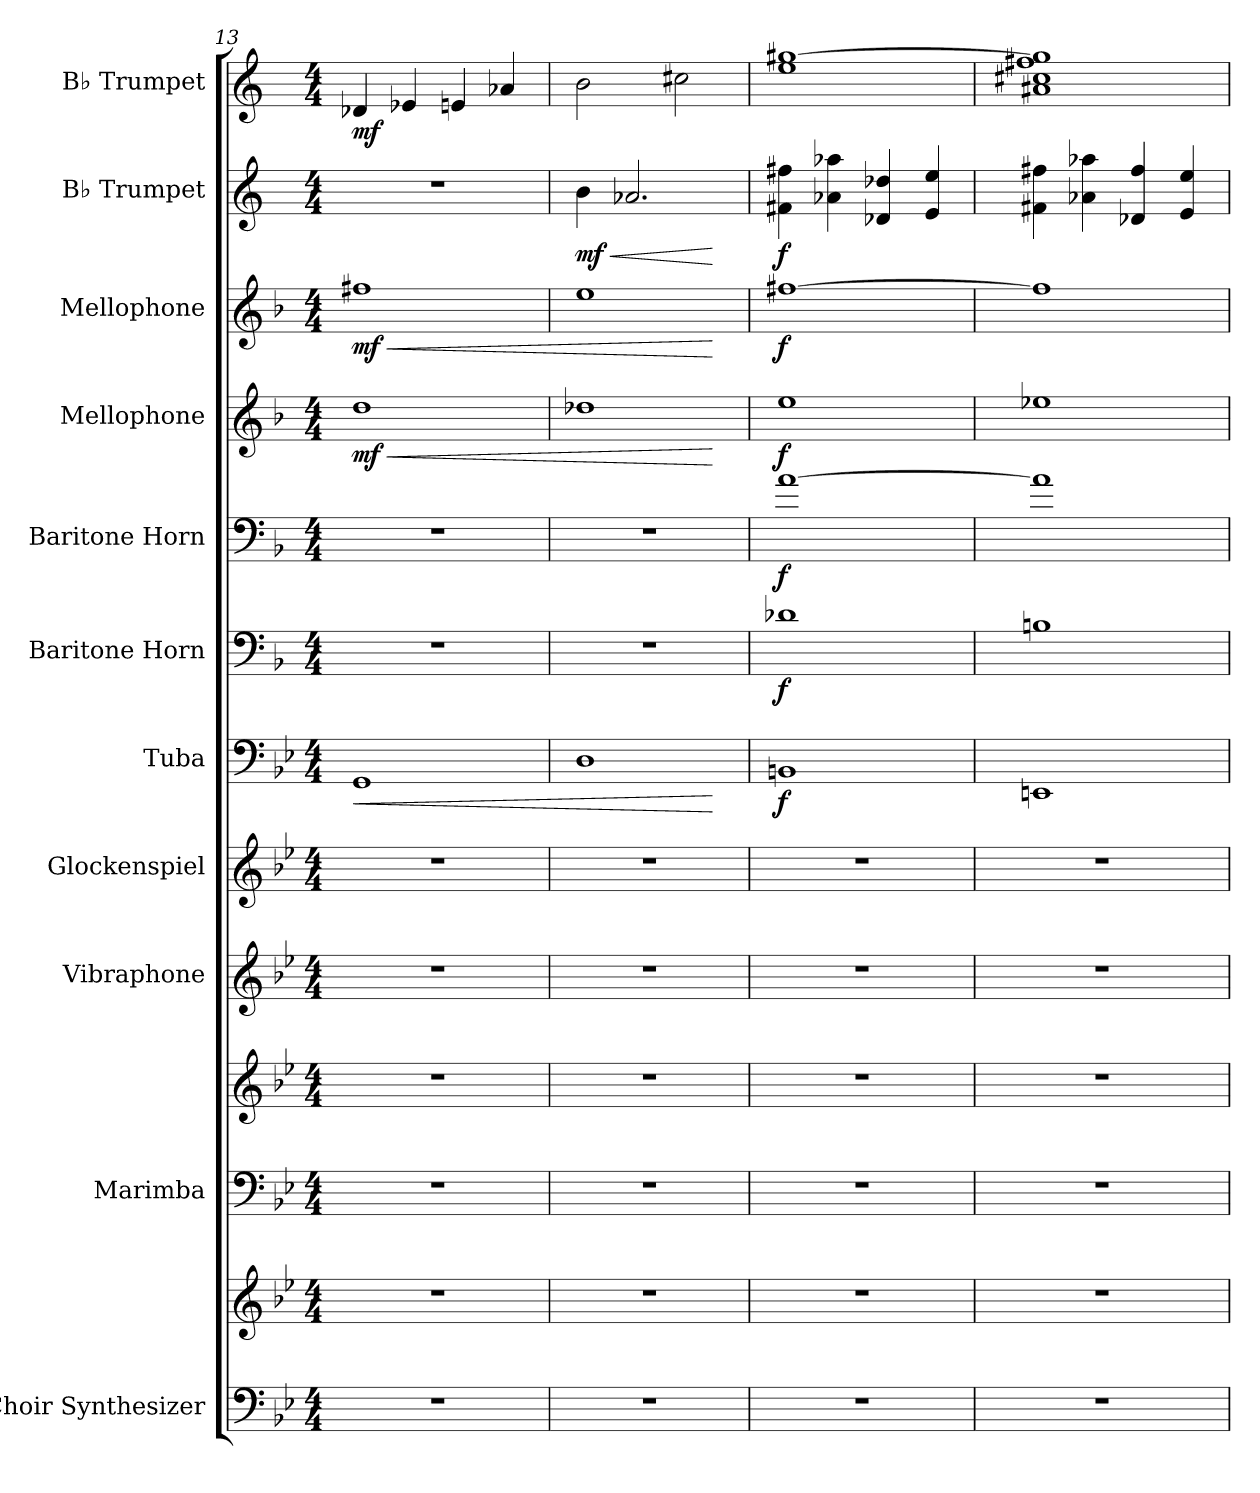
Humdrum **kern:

**kern	**kern	**kern	**kern	**kern	**kern	**kern	**dynam	**kern	**dynam	**kern	**dynam	**kern	**dynam	**kern	**dynam	**kern	**dynam	**kern	**dynam
*part11	*part11	*part10	*part10	*part9	*part8	*part7	*part7	*part6	*part6	*part5	*part5	*part4	*part4	*part3	*part3	*part2	*part2	*part1	*part1
*staff13	*staff12	*staff11	*staff10	*staff9	*staff8	*staff7	*staff7	*staff6	*staff6	*staff5	*staff5	*staff4	*staff4	*staff3	*staff3	*staff2	*staff2	*staff1	*staff1
*I"Choir Synthesizer	*	*I"Marimba	*	*I"Vibraphone	*I"Glockenspiel	*I"Tuba	*	*I"Baritone Horn	*	*I"Baritone Horn	*	*I"Mellophone	*	*I"Mellophone	*	*I"B♭ Trumpet	*	*I"B♭ Trumpet	*
*I'Synth.	*	*I'Mrm.	*	*I'Vib.	*I'Glk.	*I'Tba.	*	*I'Bar. Hn.	*	*I'Bar. Hn.	*	*I'Mph.	*	*I'Mph.	*	*I'B♭ Tpt.	*	*I'B♭ Tpt.	*
*clefF4	*clefG2	*clefF4	*clefG2	*clefG2	*clefG2	*clefF4	*	*clefF4	*	*clefF4	*	*clefG2	*	*clefG2	*	*clefG2	*	*clefG2	*
*	*	*	*	*	*ITrd-14c-24	*	*	*ITrd4c7	*	*ITrd4c7	*	*ITrd4c7	*	*ITrd4c7	*	*ITrd1c2	*	*ITrd1c2	*
*k[b-e-]	*k[b-e-]	*k[b-e-]	*k[b-e-]	*k[b-e-]	*k[b-e-]	*k[b-e-]	*	*k[b-e-]	*	*k[b-e-]	*	*k[b-e-]	*	*k[b-e-]	*	*k[b-e-]	*	*k[b-e-]	*
*M4/4	*M4/4	*M4/4	*M4/4	*M4/4	*M4/4	*M4/4	*	*M4/4	*	*M4/4	*	*M4/4	*	*M4/4	*	*M4/4	*	*M4/4	*
=13	=13	=13	=13	=13	=13	=13	=13	=13	=13	=13	=13	=13	=13	=13	=13	=13	=13	=13	=13
!	!	!	!	!	!	!	!LO:HP:b	!	!	!	!	!	!LO:HP:b	!	!LO:HP:b	!	!	!	!
!	!	!	!	!	!	!	!	!	!	!	!	!	!LO:DY:n=1:b	!	!LO:DY:n=1:b	!	!	!	!LO:DY:b
1r	1r	1r	1r	1r	1r	1GG	<	1r	.	1r	.	1g	< mf	1bn	< mf	1r	.	4c-X/	mf
.	.	.	.	.	.	.	.	.	.	.	.	.	.	.	.	.	.	4d-X/	.
.	.	.	.	.	.	.	.	.	.	.	.	.	.	.	.	.	.	4dn/	.
.	.	.	.	.	.	.	.	.	.	.	.	.	.	.	.	.	.	4g-X/	.
=14	=14	=14	=14	=14	=14	=14	=14	=14	=14	=14	=14	=14	=14	=14	=14	=14	=14	=14	=14
!	!	!	!	!	!	!	!	!	!	!	!	!	!	!	!	!	!LO:HP:b	!	!
!	!	!	!	!	!	!	!	!	!	!	!	!	!	!	!	!	!LO:DY:n=1:b	!	!
1r	1r	1r	1r	1r	1r	1D	.	1r	.	1r	.	1g-X	.	1a	.	4a\	< mf	2a\	.
.	.	.	.	.	.	.	.	.	.	.	.	.	.	.	.	2.g-X/	.	.	.
.	.	.	.	.	.	.	.	.	.	.	.	.	.	.	.	.	.	2bn\	.
.	.	.	.	.	.	.	[	.	.	.	.	.	[	.	[	.	[	.	.
!!LO:PB:g=z
=15	=15	=15	=15	=15	=15	=15	=15	=15	=15	=15	=15	=15	=15	=15	=15	=15	=15	=15	=15
!	!	!	!	!	!	!	!LO:DY:b	!	!LO:DY:b	!	!LO:DY:b	!	!LO:DY:b	!	!LO:DY:b	!	!LO:DY:b	!	!
1r	1r	1r	1r	1r	1r	1BBn	f	1G-X	f	[1d	f	1a	f	[1bn	f	4en\ 4een\	f	1dd [1ff#X	.
.	.	.	.	.	.	.	.	.	.	.	.	.	.	.	.	4g-X\ 4gg-X\	.	.	.
.	.	.	.	.	.	.	.	.	.	.	.	.	.	.	.	4c-X/ 4cc-X/	.	.	.
.	.	.	.	.	.	.	.	.	.	.	.	.	.	.	.	4d/ 4dd/	.	.	.
=16	=16	=16	=16	=16	=16	=16	=16	=16	=16	=16	=16	=16	=16	=16	=16	=16	=16	=16	=16
1r	1r	1r	1r	1r	1r	1EEn	.	1En	.	1d]	.	1a-X	.	1b]	.	4en\ 4een\	.	1g#X 1bn 1een 1ff#]	.
.	.	.	.	.	.	.	.	.	.	.	.	.	.	.	.	4g-X\ 4gg-X\	.	.	.
.	.	.	.	.	.	.	.	.	.	.	.	.	.	.	.	4c-X/ 4ee/	.	.	.
.	.	.	.	.	.	.	.	.	.	.	.	.	.	.	.	4d/ 4dd/	.	.	.
=	=	=	=	=	=	=	=	=	=	=	=	=	=	=	=	=	=	=	=
*-	*-	*-	*-	*-	*-	*-	*-	*-	*-	*-	*-	*-	*-	*-	*-	*-	*-	*-	*-
